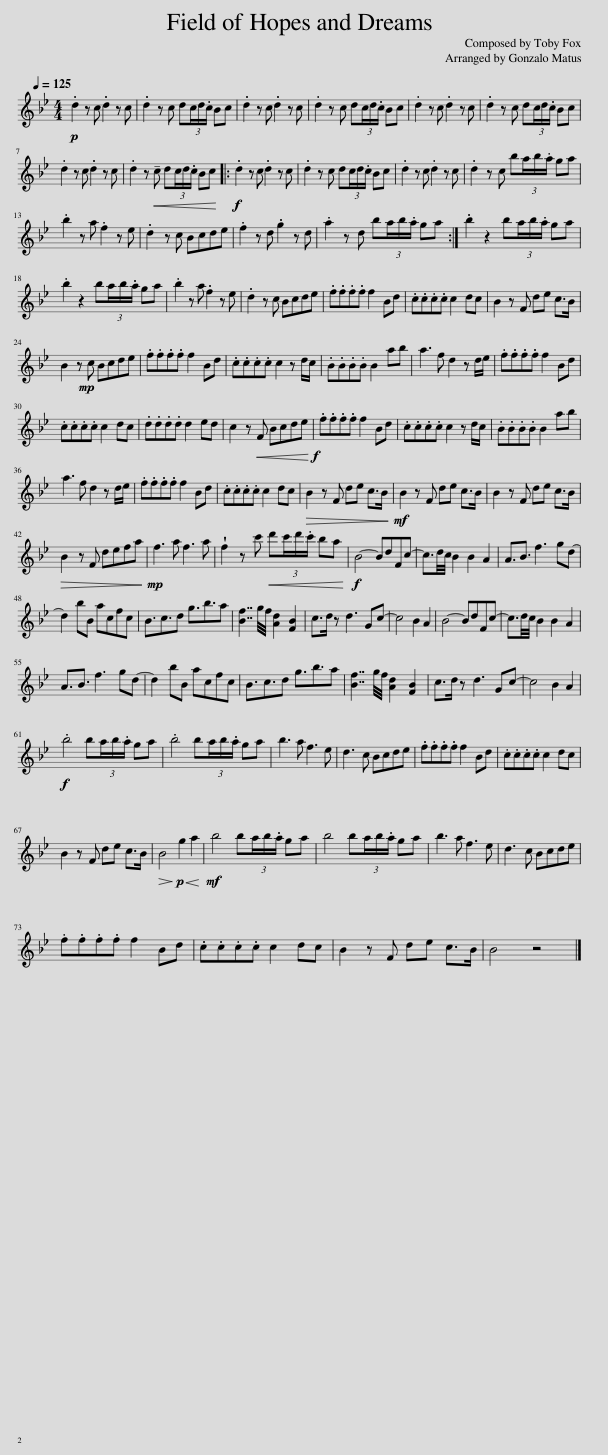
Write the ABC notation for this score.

X:1
L:1/8
Q:1/4=125
M:4/4
I:linebreak $
K:Bb
V:1 treble
V:1
!p! .d2 z c .d2 z c | .d2 z c d(3c/d/.c/ Bc | .d2 z c .d2 z c | .d2 z c d(3c/d/.c/ Bc | .d2 z c .d2 z c | %5
 .d2 z c d(3c/d/.c/ Bc |$ .d2 z c .d2 z c | .d2 z!<(! !tenuto!c d(3c/d/.c/ Bc!<)! |:!f! .d2 z c .d2 z c | .d2 z c d(3c/d/.c/ Bc | %10
 .d2 z c .d2 z c | .d2 z c b(3a/b/.a/ ga |$ .b2 z a .f2 z e | .d2 z c Bcde | .f2 z d .g2 z d | %15
 .a2 z d b(3a/b/.a/ ga :| .b2 z2 b(3a/b/.a/ ga |$ .b2 z2 b(3a/b/.a/ ga | .b2 z a .f2 z e | .d2 z c Bcde | %20
 .f.f.f.f f2 Bd | .c.c.c.c c2 dc | B2 z F de c>B |$ B2 z!mp! c Bcde | .f.f.f.f f2 Bd | %25
 .c.c.c.c c2 z d/c/ | .B.B.B.B B2 ab | a3 f d2 z d/e/ | .f.f.f.f f2 Bd |$ .c.c.c.c c2 dc | %30
 .d.d.d.d d2 ed | c2 z!<(! F Bcde!<)! |!f! .f.f.f.f f2 Bd | .c.c.c.c c2 z d/c/ | .B.B.B.B B2 ab |$ %35
 a3 f d2 z d/e/ | .f.f.f.f f2 Bd | .c.c.c.c c2 dc |!>(! B2 z F de c>B!>)! |!mf! B2 z F de c>B | %40
 B2 z F de c>B |$!>(! B2 z F defa!>)! |!mp! f3 a f3 a | !wedge!f2 z c'!<(! d'(3c'/d'/.c'/ ba!<)! |!f! B4- BdFc- | %45
 c3/2d/4c/4 B2 B2 A2 | A3/2B3/2 f3 gd- |$ d2 bB acfc | B3/2c3/2d g3/2b3/2a | [Bf]7/2 g/4f/4 [Ad]2 [FB]2 | %50
 c>d z d3 Gc- | c4 B2 A2 | B4- BdFc- | c3/2d/4c/4 B2 B2 A2 |$ A3/2B3/2 f3 gd- | %55
 d2 bB acfc | B3/2c3/2d g3/2b3/2a | [Bf]7/2 g/4f/4 [Ad]2 [FB]2 | c>d z d3 Gc- | c4 B2 A2 |$ %60
!f! .b4 b(3a/b/.a/ ga | .b4 b(3a/b/.a/ ga | b3 a f3 e | d3 c Bcde | .f.f.f.f f2 Bd | %65
 .c.c.c.c c2 dc |$ B2 z F de c>B |!>(! B4!>)!!p!!<(! g2 a2!<)! |!mf! b4 b(3a/b/.a/ ga | b4 b(3a/b/.a/ ga | %70
 b3 a f3 e | d3 c Bcde |$ .f.f.f.f f2 Bd | .c.c.c.c c2 dc | B2 z F de c>B | %75
 B4 z4 |] %76
